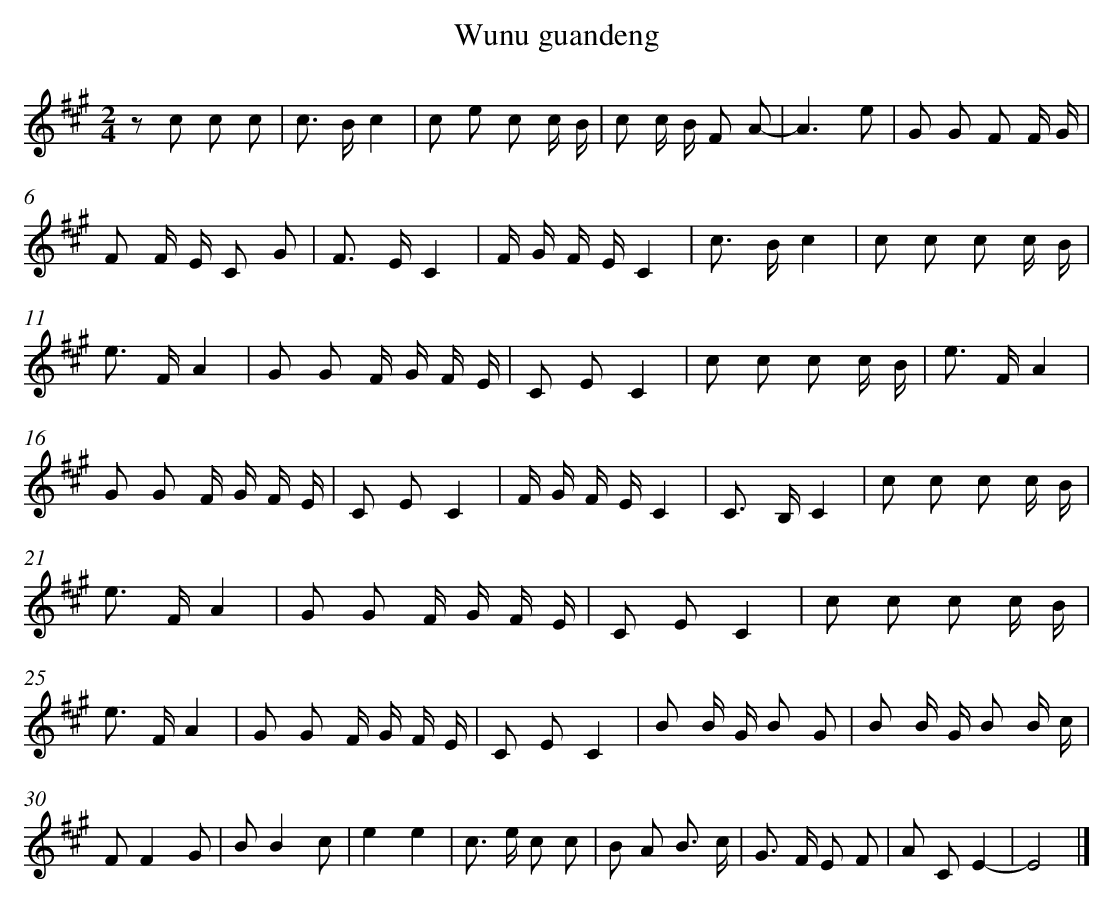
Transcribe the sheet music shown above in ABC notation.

X:1
T: Wunu guandeng
L: 1/8
M: 2/4
K: A
z c c c [I:setbarnb 1]|
c> Bc2 |
c e c c/ B/ |
c c/ B/ F A- |
A3e |
G G F F/ G/ |
F F/ E/ C G |
F> EC2 |
F/ G/ F/ E/C2 |
c> Bc2 |
c c c c/ B/ |
e> FA2 |
G G F/ G/ F/ E/ |
C EC2 |
c c c c/ B/ |
e> FA2 |
G G F/ G/ F/ E/ |
C EC2 |
F/ G/ F/ E/C2 |
C> B,C2 |
c c c c/ B/ |
e> FA2 |
G G F/ G/ F/ E/ |
C EC2 |
c c c c/ B/ |
e> FA2 |
G G F/ G/ F/ E/ |
C EC2 |
B B/ G/ B G |
B B/ G/ B B/ c/ |
FF2G |
BB2c |
e2e2 |
c> e c c |
B A B3/ c/ |
G> F E F |
A CE2- |
E4 |]
